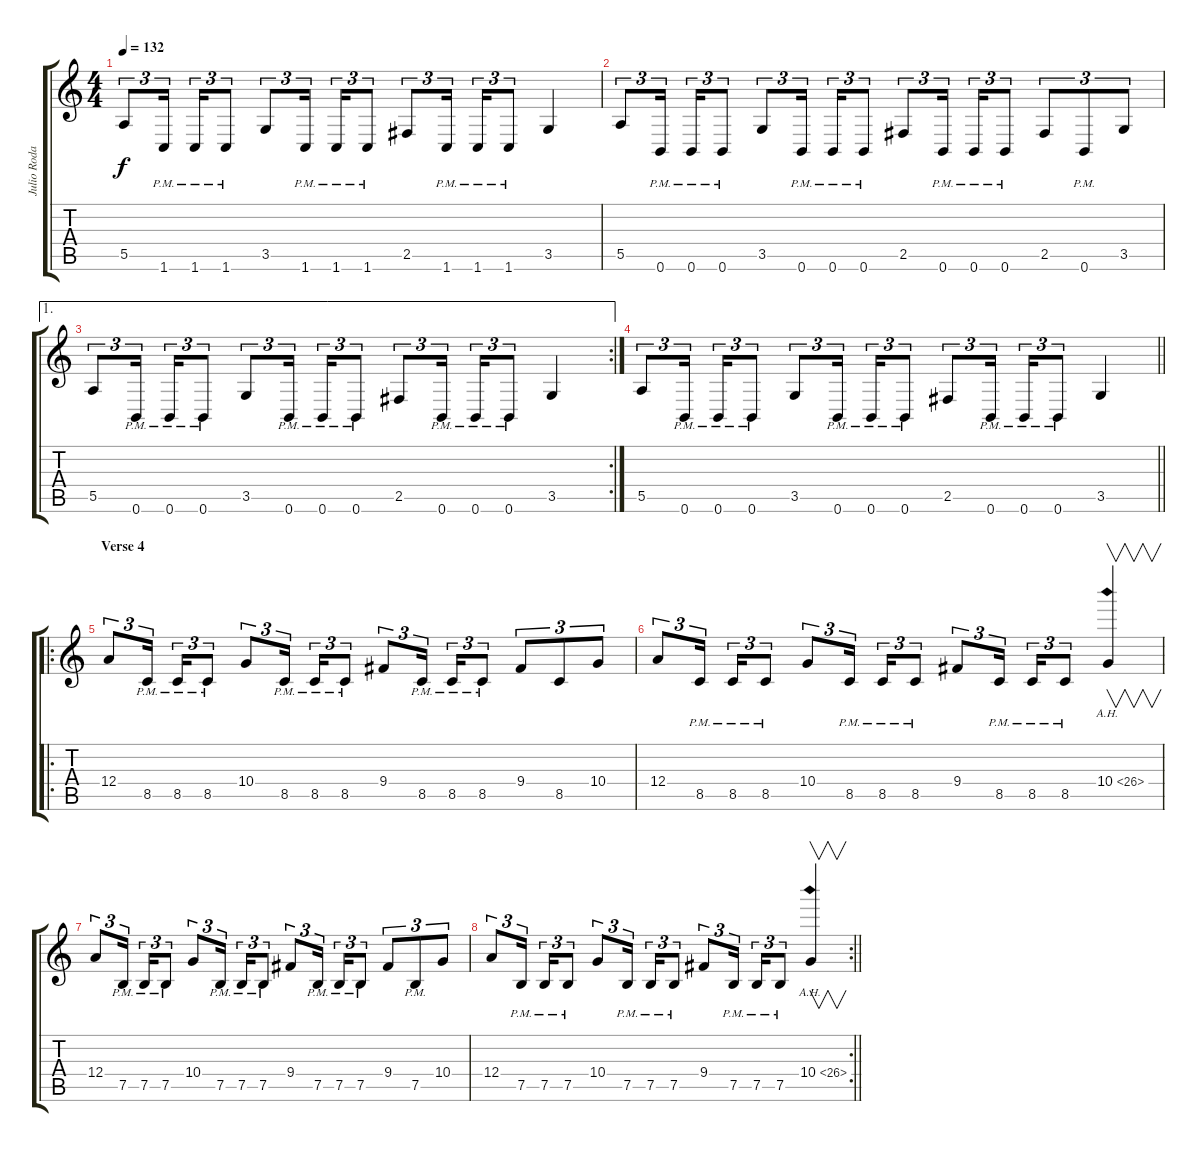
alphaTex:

\track ("Julio Rodas" "Julio Roda") {instrument distortionguitar}
\staff {score tabs}
\tuning (B3 Gb3 D3 A2 E2 B1) {hide}
\ts (4 4)
\tempo 132
\clef g2
\ks c
5.5.8{tu (3 2) dy f} 1.6{pm}.16{tu (3 2) beam splitsecondary} 1.6{pm}.16{tu (3 2)} 1.6{pm}.8{tu (3 2)} 3.5.8{tu (3 2)} 1.6{pm}.16{tu (3 2) beam splitsecondary} 1.6{pm}.16{tu (3 2)} 1.6{pm}.8{tu (3 2)} 2.5.8{tu (3 2)} 1.6{pm}.16{tu (3 2) beam splitsecondary} 1.6{pm}.16{tu (3 2)} 1.6{pm}.8{tu (3 2)} 3.5.4 |
5.5.8{tu (3 2)} 0.6{pm}.16{tu (3 2) beam splitsecondary} 0.6{pm}.16{tu (3 2)} 0.6{pm}.8{tu (3 2)} 3.5.8{tu (3 2)} 0.6{pm}.16{tu (3 2) beam splitsecondary} 0.6{pm}.16{tu (3 2)} 0.6{pm}.8{tu (3 2)} 2.5.8{tu (3 2)} 0.6{pm}.16{tu (3 2) beam splitsecondary} 0.6{pm}.16{tu (3 2)} 0.6{pm}.8{tu (3 2)} 2.5.8{tu (3 2)} 0.6{pm}.8{tu (3 2)} 3.5.8{tu (3 2)} |
\ae 1
\rc 2
5.5.8{tu (3 2)} 0.6{pm}.16{tu (3 2) beam splitsecondary} 0.6{pm}.16{tu (3 2)} 0.6{pm}.8{tu (3 2)} 3.5.8{tu (3 2)} 0.6{pm}.16{tu (3 2) beam splitsecondary} 0.6{pm}.16{tu (3 2)} 0.6{pm}.8{tu (3 2)} 2.5.8{tu (3 2)} 0.6{pm}.16{tu (3 2) beam splitsecondary} 0.6{pm}.16{tu (3 2)} 0.6{pm}.8{tu (3 2)} 3.5.4 |
\barLineRight lightlight
5.5.8{tu (3 2)} 0.6{pm}.16{tu (3 2) beam splitsecondary} 0.6{pm}.16{tu (3 2)} 0.6{pm}.8{tu (3 2)} 3.5.8{tu (3 2)} 0.6{pm}.16{tu (3 2) beam splitsecondary} 0.6{pm}.16{tu (3 2)} 0.6{pm}.8{tu (3 2)} 2.5.8{tu (3 2)} 0.6{pm}.16{tu (3 2) beam splitsecondary} 0.6{pm}.16{tu (3 2)} 0.6{pm}.8{tu (3 2)} 3.5.4 |
\ro
\section ("" "Verse 4")
12.4.8{tu (3 2) volume 14} 8.5{pm}.16{tu (3 2) beam splitsecondary} 8.5{pm}.16{tu (3 2)} 8.5{pm}.8{tu (3 2)} 10.4.8{tu (3 2)} 8.5{pm}.16{tu (3 2) beam splitsecondary} 8.5{pm}.16{tu (3 2)} 8.5{pm}.8{tu (3 2)} 9.4.8{tu (3 2)} 8.5{pm}.16{tu (3 2) beam splitsecondary} 8.5{pm}.16{tu (3 2)} 8.5{pm}.8{tu (3 2)} 9.4.8{tu (3 2)} 8.5.8{tu (3 2)} 10.4.8{tu (3 2)} |
12.4.8{tu (3 2)} 8.5{pm}.16{tu (3 2) beam splitsecondary} 8.5{pm}.16{tu (3 2)} 8.5{pm}.8{tu (3 2)} 10.4.8{tu (3 2)} 8.5{pm}.16{tu (3 2) beam splitsecondary} 8.5{pm}.16{tu (3 2)} 8.5{pm}.8{tu (3 2)} 9.4.8{tu (3 2)} 8.5{pm}.16{tu (3 2) beam splitsecondary} 8.5{pm}.16{tu (3 2)} 8.5{pm}.8{tu (3 2)} 10.4{ah 16}.4{v} |
12.4.8{tu (3 2)} 7.5{pm}.16{tu (3 2) beam splitsecondary} 7.5{pm}.16{tu (3 2)} 7.5{pm}.8{tu (3 2)} 10.4.8{tu (3 2)} 7.5{pm}.16{tu (3 2) beam splitsecondary} 7.5{pm}.16{tu (3 2)} 7.5{pm}.8{tu (3 2)} 9.4.8{tu (3 2)} 7.5{pm}.16{tu (3 2) beam splitsecondary} 7.5{pm}.16{tu (3 2)} 7.5{pm}.8{tu (3 2)} 9.4.8{tu (3 2)} 7.5{pm}.8{tu (3 2)} 10.4.8{tu (3 2)} |
\rc 2
\barLineRight lightlight
12.4.8{tu (3 2)} 7.5{pm}.16{tu (3 2) beam splitsecondary} 7.5{pm}.16{tu (3 2)} 7.5{pm}.8{tu (3 2)} 10.4.8{tu (3 2)} 7.5{pm}.16{tu (3 2) beam splitsecondary} 7.5{pm}.16{tu (3 2)} 7.5{pm}.8{tu (3 2)} 9.4.8{tu (3 2)} 7.5{pm}.16{tu (3 2) beam splitsecondary} 7.5{pm}.16{tu (3 2)} 7.5{pm}.8{tu (3 2)} 10.4{ah 16}.4{v}
